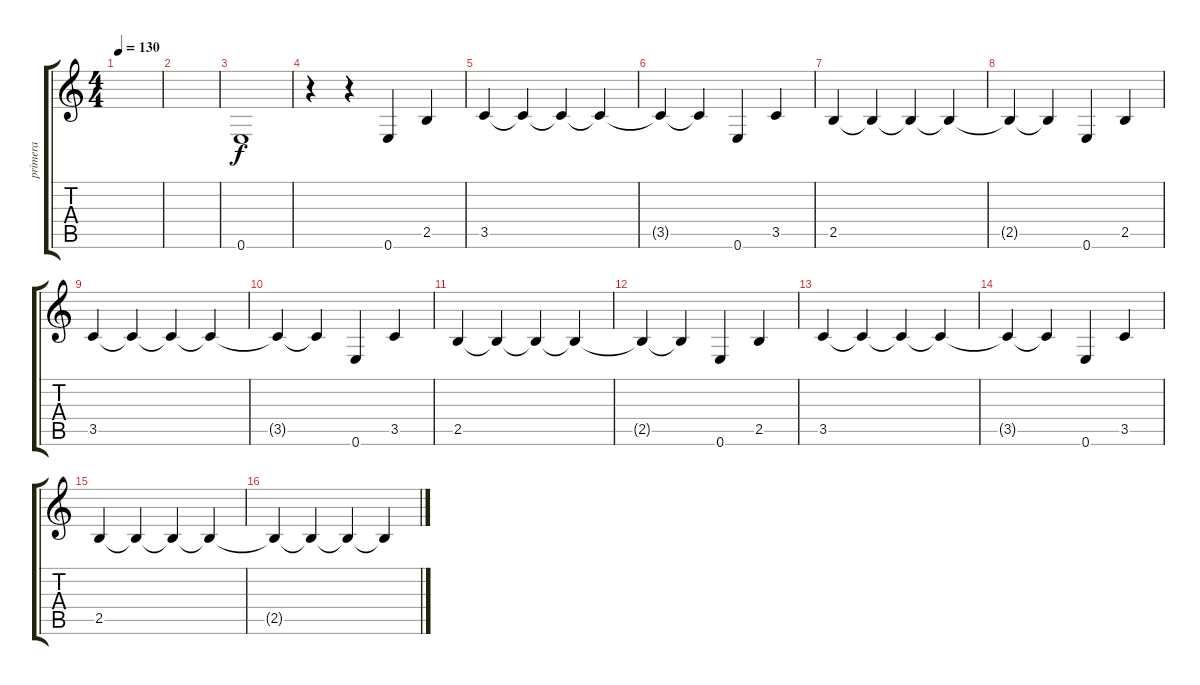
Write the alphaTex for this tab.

\track ("primera" "primera") {instrument distortionguitar}
\staff {score tabs}
\tuning (E4 B3 G3 D3 A2 E2) {hide}
\ts (4 4)
\tempo 130
\clef g2
\ks c
|
|
0.6.1 |
r.4 r.4 0.6.4 2.5.4 |
3.5.4 3.5{t}.4 3.5{t}.4 3.5{t}.4 |
3.5{t}.4 3.5{t}.4 0.6.4 3.5.4 |
2.5.4 2.5{t}.4 2.5{t}.4 2.5{t}.4 |
2.5{t}.4 2.5{t}.4 0.6.4 2.5.4 |
3.5.4 3.5{t}.4 3.5{t}.4 3.5{t}.4 |
3.5{t}.4 3.5{t}.4 0.6.4 3.5.4 |
2.5.4 2.5{t}.4 2.5{t}.4 2.5{t}.4 |
2.5{t}.4 2.5{t}.4 0.6.4 2.5.4 |
3.5.4 3.5{t}.4 3.5{t}.4 3.5{t}.4 |
3.5{t}.4 3.5{t}.4 0.6.4 3.5.4 |
2.5.4 2.5{t}.4 2.5{t}.4 2.5{t}.4 |
2.5{t}.4 2.5{t}.4 2.5{t}.4 2.5{t}.4
